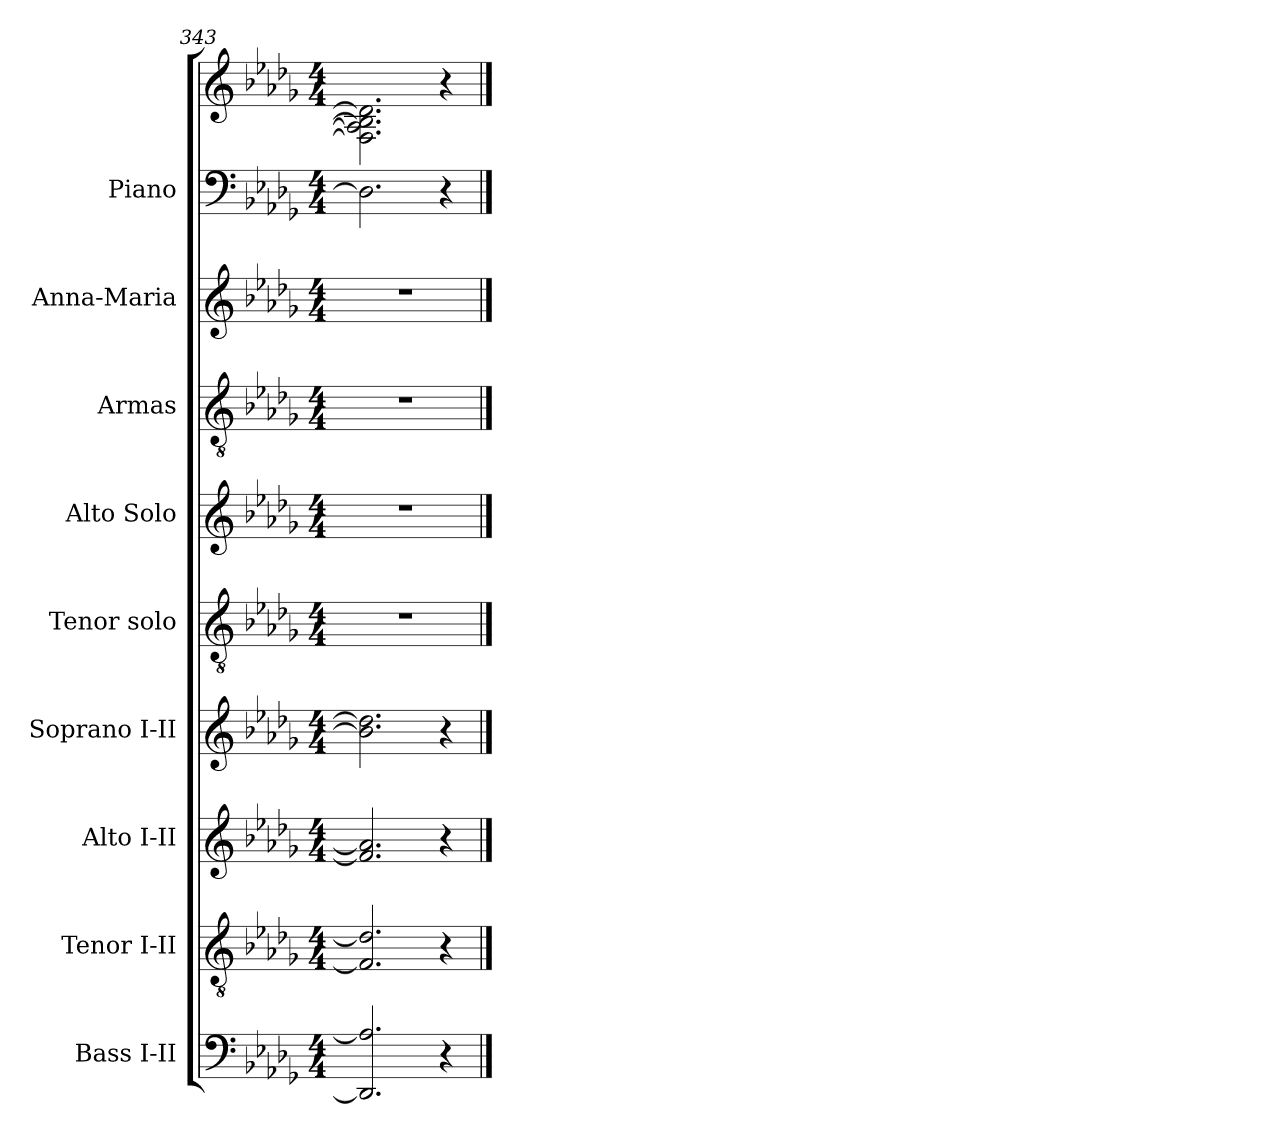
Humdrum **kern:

**kern	**kern	**kern	**kern	**kern	**kern	**kern	**kern	**kern	**kern
*part9	*part8	*part7	*part6	*part5	*part4	*part3	*part2	*part1	*part1
*staff10	*staff9	*staff8	*staff7	*staff6	*staff5	*staff4	*staff3	*staff2	*staff1
*I"Bass I-II	*I"Tenor I-II	*I"Alto I-II	*I"Soprano I-II	*I"Tenor solo	*I"Alto Solo	*I"Armas	*I"Anna-Maria	*I"Piano	*
*I'B.	*I'T.	*I'A.	*I'S.	*I'T. Solo	*I'A. Solo	*I'Armas	*I'A-M	*I'Pno.	*
*clefF4	*clefGv2	*clefG2	*clefG2	*clefGv2	*clefG2	*clefGv2	*clefG2	*clefF4	*clefG2
*	*ITrd7c12	*	*	*ITrd7c12	*	*ITrd7c12	*	*	*
*k[b-e-a-d-g-]	*k[b-e-a-d-g-]	*k[b-e-a-d-g-]	*k[b-e-a-d-g-]	*k[b-e-a-d-g-]	*k[b-e-a-d-g-]	*k[b-e-a-d-g-]	*k[b-e-a-d-g-]	*k[b-e-a-d-g-]	*k[b-e-a-d-g-]
*D-:	*D-:	*D-:	*D-:	*D-:	*D-:	*D-:	*D-:	*D-:	*D-:
*M4/4	*M4/4	*M4/4	*M4/4	*M4/4	*M4/4	*M4/4	*M4/4	*M4/4	*M4/4
=343	=343	=343	=343	=343	=343	=343	=343	=343	=343
2.DD-i/] 2.A-i]	2.FFi/] 2.D-i]	2.fi/] 2.a-i]	2.b-i\] 2.dd-i]	1r	1r	1r	1r	2.D-i\]	2.Fi\] 2.A-i] 2.B-i] 2.d-i]
4r	4r	4r	4r	.	.	.	.	4r	4r
==	==	==	==	==	==	==	==	==	==
*-	*-	*-	*-	*-	*-	*-	*-	*-	*-
